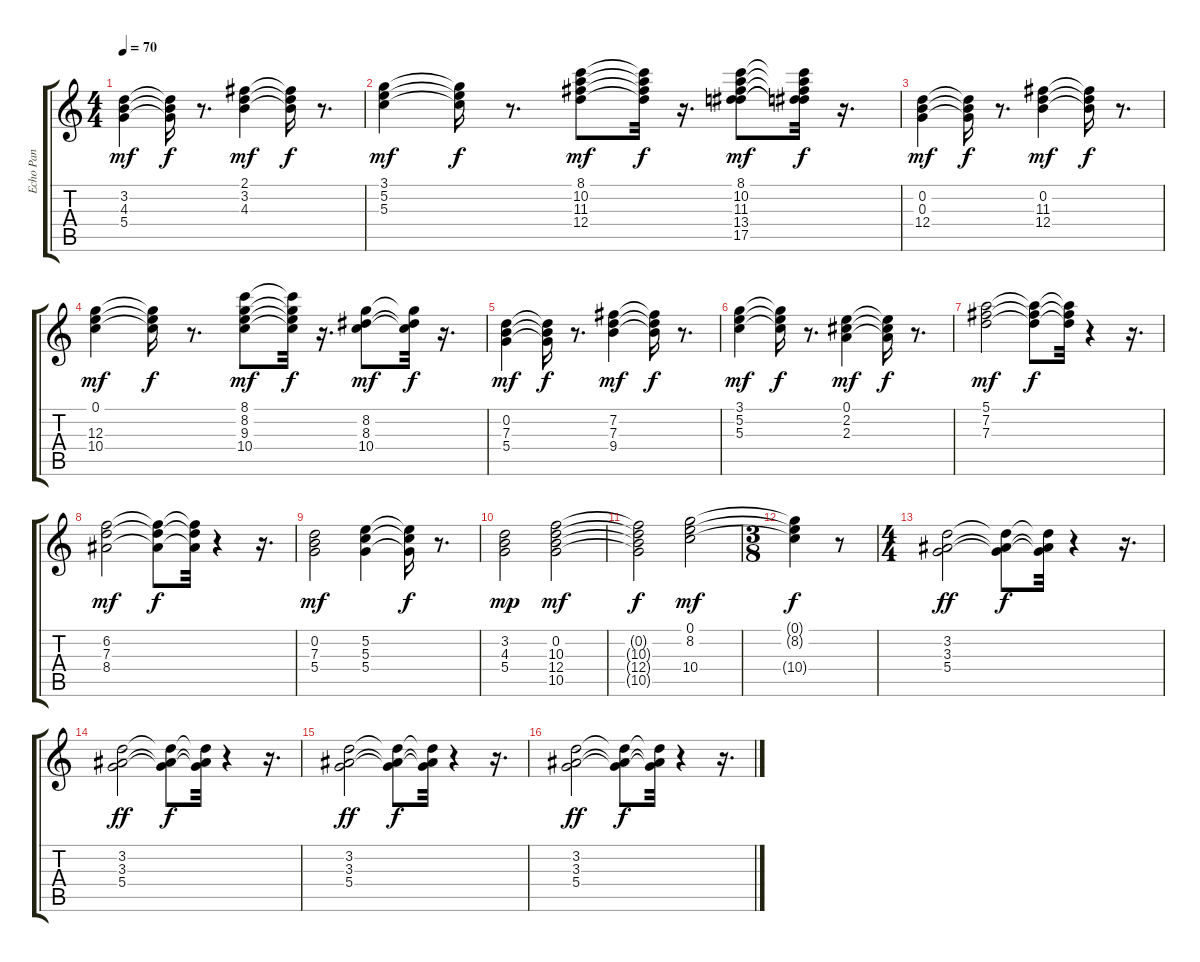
\track ("Echo Pan" "Echo Pan") {instrument contrabass}
\staff {score tabs}
\tuning (E4 B3 G3 D3 A2 E2) {hide}
\ts (4 4)
\tempo 70
\clef g2
\ks c
(3.2 4.3 5.4).4{dy mf instrument contrabass} (3.2{t} 4.3{t} 5.4{t}).16{dy f} r.8{d} (2.1 3.2 4.3).4{dy mf volume 7} (2.1{t} 3.2{t} 4.3{t}).16{dy f} r.8{d} |
(3.1 5.2 5.3).4{dy mf volume 9} (3.1{t} 5.2{t} 5.3{t}).16{dy f} r.8{d} (8.1 10.2 11.3 12.4).8{dy mf} (8.1{t} 10.2{t} 11.3{t} 12.4{t}).32{dy f} r.16{d} (8.1 10.2 11.3 13.4 17.5).8{dy mf} (8.1{t} 10.2{t} 11.3{t} 13.4{t} 17.5{t}).32{dy f} r.16{d} |
(0.2 0.3 12.4).4{dy mf} (0.2{t} 0.3{t} 12.4{t}).16{dy f} r.8{d} (0.2 11.3 12.4).4{dy mf} (0.2{t} 11.3{t} 12.4{t}).16{dy f} r.8{d} |
(0.1 12.3 10.4).4{dy mf} (0.1{t} 12.3{t} 10.4{t}).16{dy f} r.8{d} (8.1 8.2 9.3 10.4).8{dy mf} (8.1{t} 8.2{t} 9.3{t} 10.4{t}).32{dy f} r.16{d} (8.2 8.3 10.4).8{dy mf} (8.2{t} 8.3{t} 10.4{t}).32{dy f} r.16{d} |
(0.2 7.3 5.4).4{dy mf} (0.2{t} 7.3{t} 5.4{t}).16{dy f} r.8{d} (7.2 7.3 9.4).4{dy mf} (7.2{t} 7.3{t} 9.4{t}).16{dy f} r.8{d} |
(3.1 5.2 5.3).4{dy mf} (3.1{t} 5.2{t} 5.3{t}).16{dy f} r.8{d} (0.1 2.2 2.3).4{dy mf} (0.1{t} 2.2{t} 2.3{t}).16{dy f} r.8{d} |
(5.1 7.2 7.3).2{dy mf} (5.1{t} 7.2{t} 7.3{t}).8{dy f} (5.1{t} 7.2{t} 7.3{t}).32 r.4 r.16{d} |
(6.2 7.3 8.4).2{dy mf} (6.2{t} 7.3{t} 8.4{t}).8{dy f} (6.2{t} 7.3{t} 8.4{t}).32 r.4 r.16{d} |
(0.2 7.3 5.4).2{dy mf} (5.2 5.3 5.4).4 (5.2{t} 5.3{t} 5.4{t}).16{dy f} r.8{d} |
(3.2 4.3 5.4).2{dy mp} (0.2 10.3 12.4 10.5).2{dy mf} |
(0.2{t} 10.3{t} 12.4{t} 10.5{t}).2{dy f} (0.1 8.2 10.4).2{dy mf} |
\ts (3 8)
(0.1{t} 8.2{t} 10.4{t}).4{dy f} r.8 |
\ts (4 4)
(3.2 3.3 5.4).2{dy ff} (3.2{t} 3.3{t} 5.4{t}).8{dy f} (3.2{t} 3.3{t} 5.4{t}).32 r.4 r.16{d} |
(3.2 3.3 5.4).2{dy ff} (3.2{t} 3.3{t} 5.4{t}).8{dy f} (3.2{t} 3.3{t} 5.4{t}).32 r.4 r.16{d} |
(3.2 3.3 5.4).2{dy ff} (3.2{t} 3.3{t} 5.4{t}).8{dy f} (3.2{t} 3.3{t} 5.4{t}).32 r.4 r.16{d} |
(3.2 3.3 5.4).2{dy ff} (3.2{t} 3.3{t} 5.4{t}).8{dy f} (3.2{t} 3.3{t} 5.4{t}).32 r.4 r.16{d}
